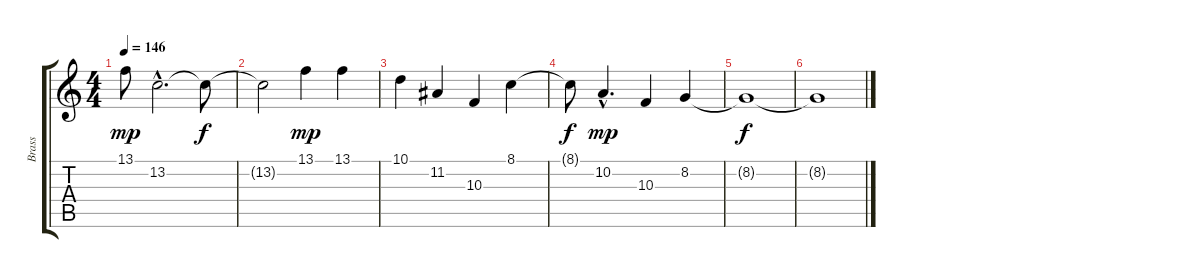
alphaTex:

\track ("Brass" "Brass") {instrument synthstrings2}
\staff {score tabs}
\tuning (E4 B3 G3 D3 A2 E2) {hide}
\ts (4 4)
\tempo 146
\clef g2
\ks c
13.1.8{dy mp} 13.2{hac}.2{d} 13.2{t}.8{dy f} |
13.2{t}.2 13.1.4{dy mp} 13.1.4 |
10.1.4 11.2.4 10.3.4 8.1.4 |
8.1{t}.8{dy f} 10.2{hac}.4{d dy mp} 10.3.4 8.2.4 |
8.2{t}.1{dy f} |
8.2{t}.1
